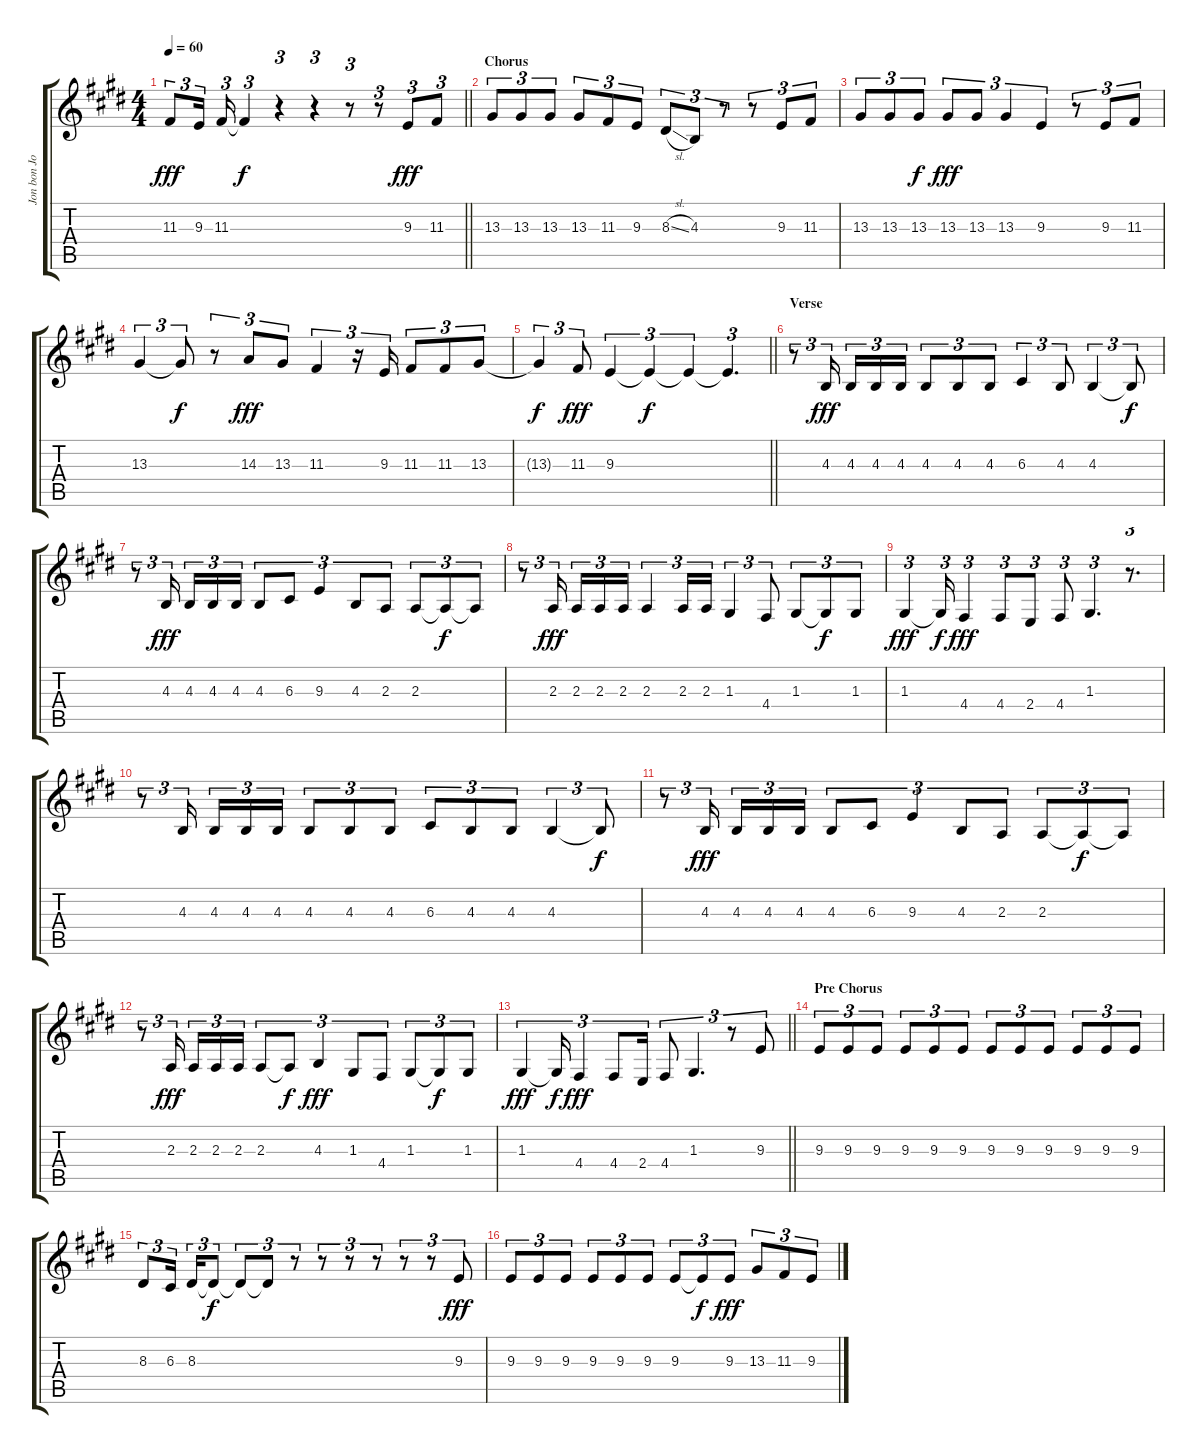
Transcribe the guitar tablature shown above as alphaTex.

\track ("Jon bon Jovi" "Jon bon Jo") {instrument bassoon}
\staff {score tabs}
\tuning (E4 B3 G3 D3 A2 E2) {hide}
\ts (4 4)
\tempo 60
\clef g2
\barLineRight lightlight
\ks e
11.3.8{tu (3 2) dy fff} 9.3.16{tu (3 2)} 11.3.16{tu (3 2)} 11.3{t}.4{tu (3 2) dy f} r.4{tu (3 2)} r.4{tu (3 2)} r.8{tu (3 2)} r.8{tu (3 2)} 9.3.8{tu (3 2) dy fff} 11.3.8{tu (3 2)} |
\section ("" "Chorus")
13.3.8{tu (3 2)} 13.3.8{tu (3 2)} 13.3.8{tu (3 2)} 13.3.8{tu (3 2)} 11.3.8{tu (3 2)} 9.3.8{tu (3 2)} 8.3{sl}.8{tu (3 2)} 4.3.8{tu (3 2)} r.8{tu (3 2)} r.8{tu (3 2)} 9.3.8{tu (3 2)} 11.3.8{tu (3 2)} |
13.3.8{tu (3 2)} 13.3.8{tu (3 2)} 13.3.8{tu (3 2) dy f} 13.3.8{tu (3 2) dy fff} 13.3.8{tu (3 2)} 13.3.4{tu (3 2)} 9.3.4{tu (3 2)} r.8{tu (3 2)} 9.3.8{tu (3 2)} 11.3.8{tu (3 2)} |
13.3.4{tu (3 2)} 13.3{t}.8{tu (3 2) dy f} r.8{tu (3 2)} 14.3.8{tu (3 2) dy fff} 13.3.8{tu (3 2)} 11.3.4{tu (3 2)} r.16{tu (3 2)} 9.3.16{tu (3 2)} 11.3.8{tu (3 2)} 11.3.8{tu (3 2)} 13.3.8{tu (3 2)} |
\barLineRight lightlight
13.3{t}.4{tu (3 2) dy f} 11.3.8{tu (3 2) dy fff} 9.3.4{tu (3 2)} 9.3{t}.4{tu (3 2) dy f} 9.3{t}.4{tu (3 2)} 9.3{t}.4{d tu (3 2)} |
\section ("" "Verse")
r.8{tu (3 2)} 4.3.16{tu (3 2) dy fff} 4.3.16{tu (3 2)} 4.3.16{tu (3 2)} 4.3.16{tu (3 2)} 4.3.8{tu (3 2)} 4.3.8{tu (3 2)} 4.3.8{tu (3 2)} 6.3.4{tu (3 2)} 4.3.8{tu (3 2)} 4.3.4{tu (3 2)} 4.3{t}.8{tu (3 2) dy f} |
r.8{tu (3 2)} 4.3.16{tu (3 2) dy fff} 4.3.16{tu (3 2)} 4.3.16{tu (3 2)} 4.3.16{tu (3 2)} 4.3.8{tu (3 2)} 6.3.8{tu (3 2)} 9.3.4{tu (3 2)} 4.3.8{tu (3 2)} 2.3.8{tu (3 2)} 2.3.8{tu (3 2)} 2.3{t}.8{tu (3 2) dy f} 2.3{t}.8{tu (3 2)} |
r.8{tu (3 2)} 2.3.16{tu (3 2) dy fff} 2.3.16{tu (3 2)} 2.3.16{tu (3 2)} 2.3.16{tu (3 2)} 2.3.4{tu (3 2)} 2.3.16{tu (3 2)} 2.3.16{tu (3 2)} 1.3.4{tu (3 2)} 4.4.8{tu (3 2)} 1.3.8{tu (3 2)} 1.3{t}.8{tu (3 2) dy f} 1.3.8{tu (3 2)} |
1.3.4{tu (3 2) dy fff} 1.3{t}.16{tu (3 2) dy f} 4.4.4{tu (3 2) dy fff} 4.4.8{tu (3 2)} 2.4.8{tu (3 2)} 4.4.8{tu (3 2)} 1.3.4{d tu (3 2)} r.8{d tu (3 2)} |
r.8{tu (3 2)} 4.3.16{tu (3 2)} 4.3.16{tu (3 2)} 4.3.16{tu (3 2)} 4.3.16{tu (3 2)} 4.3.8{tu (3 2)} 4.3.8{tu (3 2)} 4.3.8{tu (3 2)} 6.3.8{tu (3 2)} 4.3.8{tu (3 2)} 4.3.8{tu (3 2)} 4.3.4{tu (3 2)} 4.3{t}.8{tu (3 2) dy f} |
r.8{tu (3 2)} 4.3.16{tu (3 2) dy fff} 4.3.16{tu (3 2)} 4.3.16{tu (3 2)} 4.3.16{tu (3 2)} 4.3.8{tu (3 2)} 6.3.8{tu (3 2)} 9.3.4{tu (3 2)} 4.3.8{tu (3 2)} 2.3.8{tu (3 2)} 2.3.8{tu (3 2)} 2.3{t}.8{tu (3 2) dy f} 2.3{t}.8{tu (3 2)} |
r.8{tu (3 2)} 2.3.16{tu (3 2) dy fff} 2.3.16{tu (3 2)} 2.3.16{tu (3 2)} 2.3.16{tu (3 2)} 2.3.8{tu (3 2)} 2.3{t}.8{tu (3 2) dy f} 4.3.4{tu (3 2) dy fff} 1.3.8{tu (3 2)} 4.4.8{tu (3 2)} 1.3.8{tu (3 2)} 1.3{t}.8{tu (3 2) dy f} 1.3.8{tu (3 2)} |
\barLineRight lightlight
1.3.4{tu (3 2) dy fff} 1.3{t}.16{tu (3 2) dy f} 4.4.4{tu (3 2) dy fff} 4.4.8{tu (3 2)} 2.4.16{tu (3 2)} 4.4.8{tu (3 2)} 1.3.4{d tu (3 2)} r.8{tu (3 2)} 9.3.8{tu (3 2)} |
\section ("" "Pre Chorus")
9.3.8{tu (3 2)} 9.3.8{tu (3 2)} 9.3.8{tu (3 2)} 9.3.8{tu (3 2)} 9.3.8{tu (3 2)} 9.3.8{tu (3 2)} 9.3.8{tu (3 2)} 9.3.8{tu (3 2)} 9.3.8{tu (3 2)} 9.3.8{tu (3 2)} 9.3.8{tu (3 2)} 9.3.8{tu (3 2)} |
8.3.8{tu (3 2)} 6.3.16{tu (3 2)} 8.3.16{tu (3 2)} 8.3{t}.8{tu (3 2) dy f} 8.3{t}.8{tu (3 2)} 8.3{t}.8{tu (3 2)} r.8{tu (3 2)} r.8{tu (3 2)} r.8{tu (3 2)} r.8{tu (3 2)} r.8{tu (3 2)} r.8{tu (3 2)} 9.3.8{tu (3 2) dy fff} |
9.3.8{tu (3 2)} 9.3.8{tu (3 2)} 9.3.8{tu (3 2)} 9.3.8{tu (3 2)} 9.3.8{tu (3 2)} 9.3.8{tu (3 2)} 9.3.8{tu (3 2)} 9.3{t}.8{tu (3 2) dy f} 9.3.8{tu (3 2) dy fff} 13.3.8{tu (3 2)} 11.3.8{tu (3 2)} 9.3.8{tu (3 2)}
